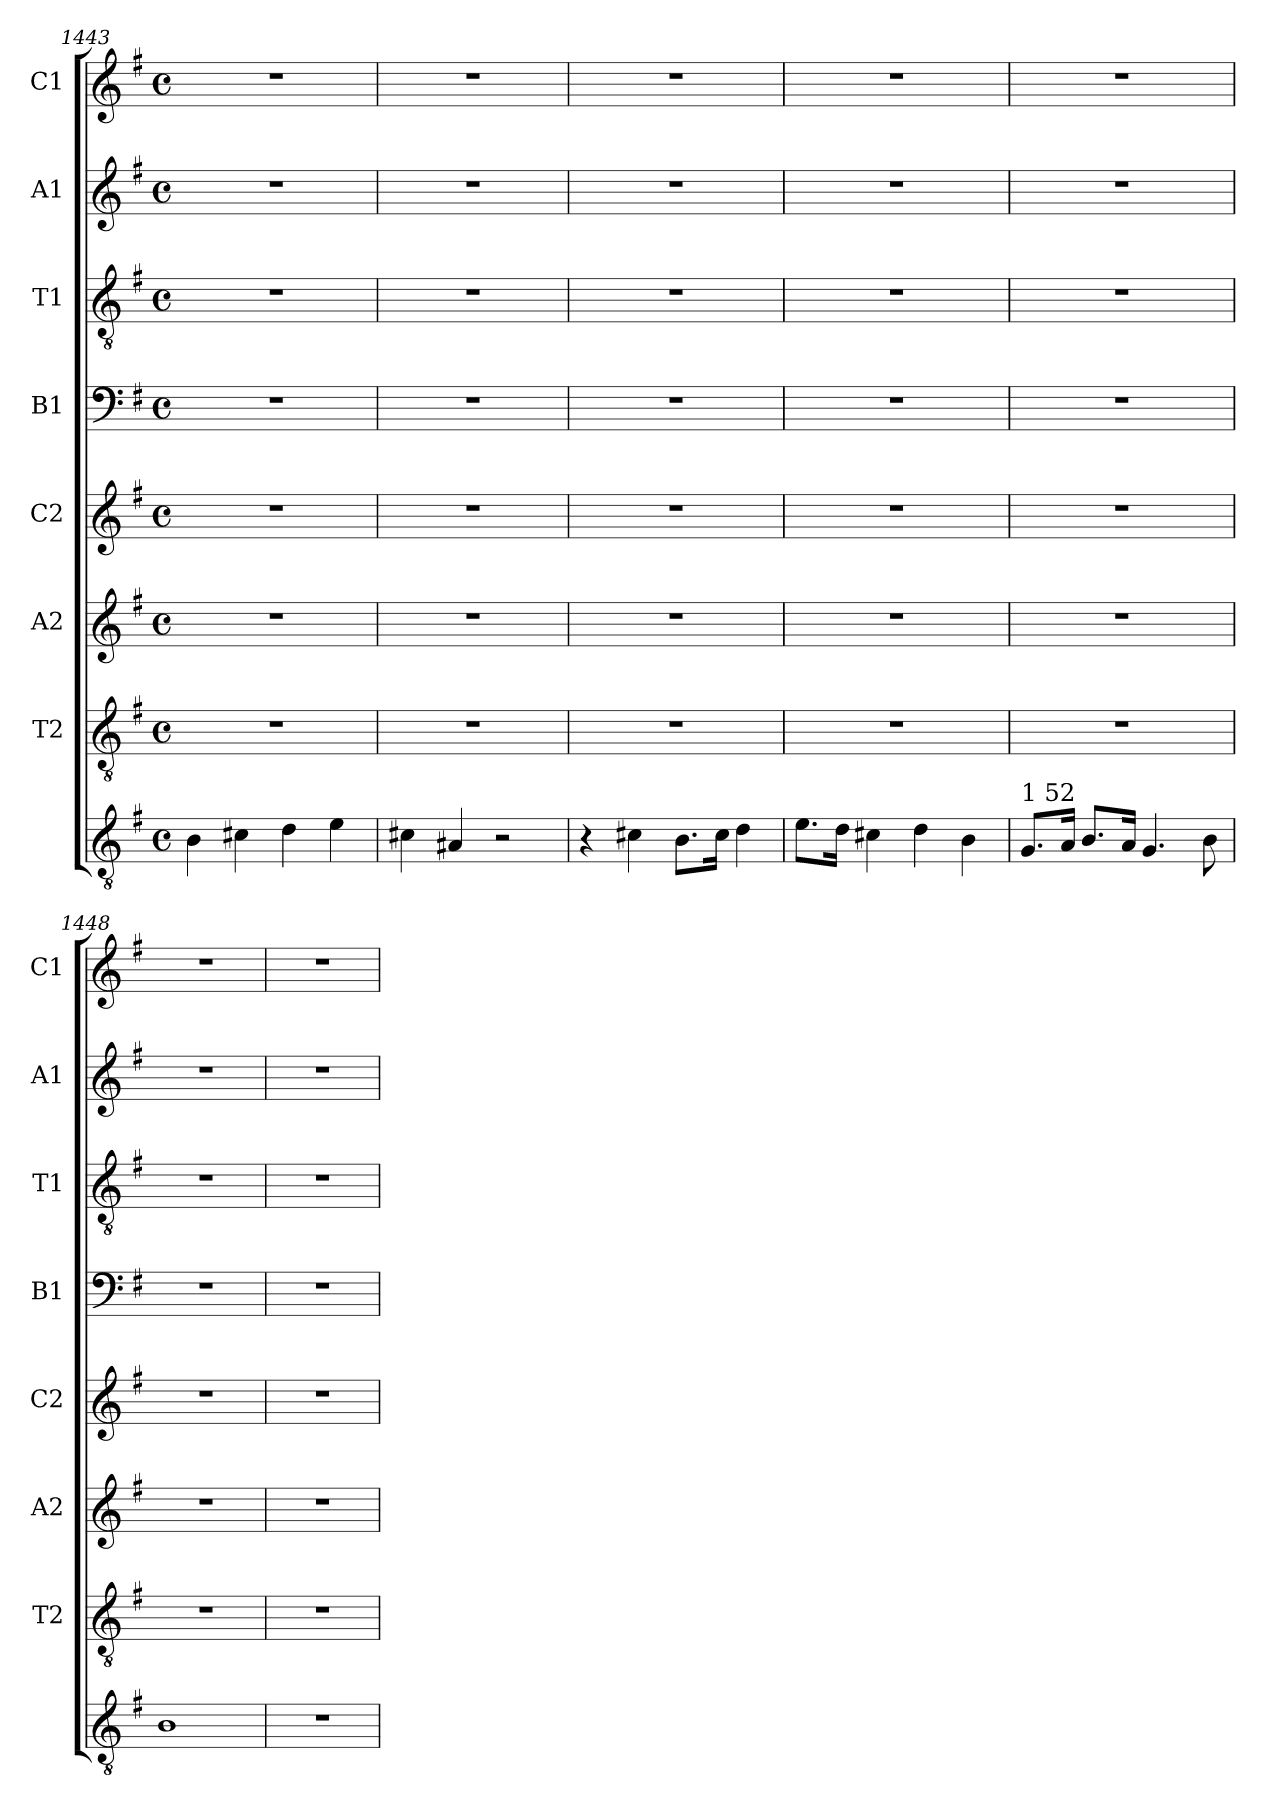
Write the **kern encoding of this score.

**kern	**kern	**kern	**kern	**kern	**kern	**kern	**kern
*part8	*part7	*part6	*part5	*part4	*part3	*part2	*part1
*staff8	*staff7	*staff6	*staff5	*staff4	*staff3	*staff2	*staff1
*	*I"T2	*I"A2	*I"C2	*I"B1	*I"T1	*I"A1	*I"C1
*	*I'T2	*I'A2	*I'C2	*I'B1	*I'T1	*I'A1	*I'C1
*clefGv2	*clefGv2	*clefG2	*clefG2	*clefF4	*clefGv2	*clefG2	*clefG2
*k[f#]	*k[f#]	*k[f#]	*k[f#]	*k[f#]	*k[f#]	*k[f#]	*k[f#]
*G:	*G:	*G:	*G:	*G:	*G:	*G:	*G:
*M4/4	*M4/4	*M4/4	*M4/4	*M4/4	*M4/4	*M4/4	*M4/4
*met(c)	*met(c)	*met(c)	*met(c)	*met(c)	*met(c)	*met(c)	*met(c)
=1443	=1443	=1443	=1443	=1443	=1443	=1443	=1443
4B\	1r	1r	1r	1r	1r	1r	1r
4c#X\	.	.	.	.	.	.	.
4d\	.	.	.	.	.	.	.
4e\	.	.	.	.	.	.	.
=1444	=1444	=1444	=1444	=1444	=1444	=1444	=1444
4c#X\	1r	1r	1r	1r	1r	1r	1r
4A#X/	.	.	.	.	.	.	.
2r	.	.	.	.	.	.	.
=1445	=1445	=1445	=1445	=1445	=1445	=1445	=1445
4r	1r	1r	1r	1r	1r	1r	1r
4c#X\	.	.	.	.	.	.	.
8.B\L	.	.	.	.	.	.	.
16c#\Jk	.	.	.	.	.	.	.
4d\	.	.	.	.	.	.	.
=1446	=1446	=1446	=1446	=1446	=1446	=1446	=1446
8.e\L	1r	1r	1r	1r	1r	1r	1r
16d\Jk	.	.	.	.	.	.	.
4c#X\	.	.	.	.	.	.	.
4d\	.	.	.	.	.	.	.
4B\	.	.	.	.	.	.	.
!!LO:LB:g=z
=1447	=1447	=1447	=1447	=1447	=1447	=1447	=1447
!LO:TX:a:t=1 52	!	!	!	!	!	!	!
8.G/L	1r	1r	1r	1r	1r	1r	1r
16A/Jk	.	.	.	.	.	.	.
8.B/L	.	.	.	.	.	.	.
16A/Jk	.	.	.	.	.	.	.
4.G/	.	.	.	.	.	.	.
8B\	.	.	.	.	.	.	.
=1448	=1448	=1448	=1448	=1448	=1448	=1448	=1448
1B	1r	1r	1r	1r	1r	1r	1r
=1449	=1449	=1449	=1449	=1449	=1449	=1449	=1449
1r	1r	1r	1r	1r	1r	1r	1r
=	=	=	=	=	=	=	=
*-	*-	*-	*-	*-	*-	*-	*-
